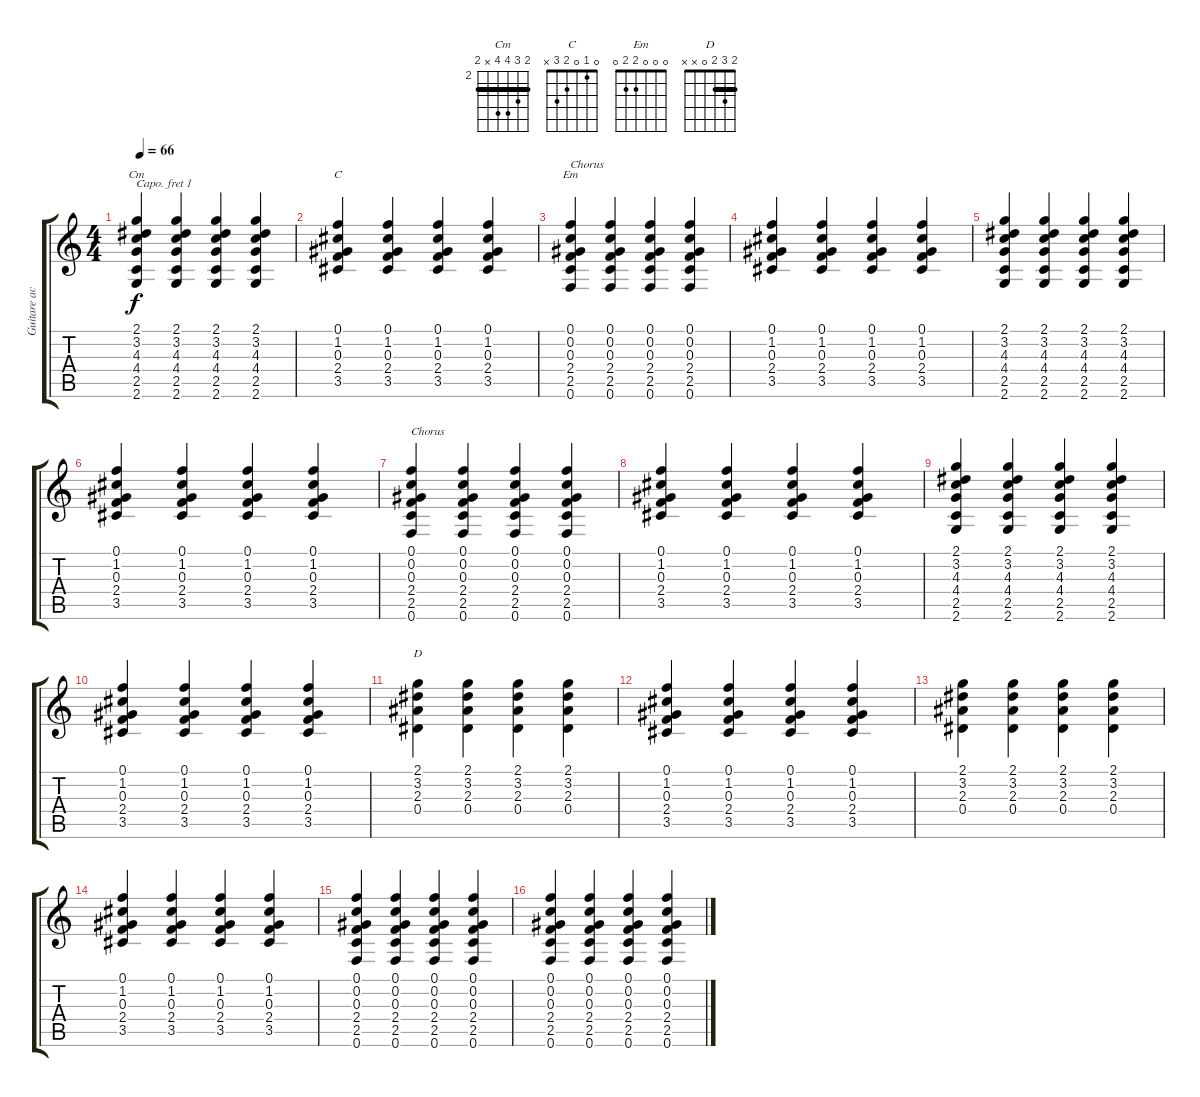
\track ("Guitare acoustique" "Guitare ac") {instrument acousticguitarsteel}
\staff {score tabs}
\capo 1
\tuning (E4 B3 G3 D3 A2 E2) {hide}
\chord ("Cm" 3 4 5 5 x 3) {firstfret 2 barre 3}
\chord ("C" 0 1 0 2 3 x)
\chord ("Em" 0 0 0 2 2 0)
\chord ("D" 2 3 2 0 x x) {barre 2}
\ts (4 4)
\tempo 66
\clef g2
\ks c
(2.1 3.2 4.3 4.4 2.5 2.6).4{ch "Cm" dy f} (2.1 3.2 4.3 4.4 2.5 2.6).4 (2.1 3.2 4.3 4.4 2.5 2.6).4 (2.1 3.2 4.3 4.4 2.5 2.6).4 |
(0.1 1.2 0.3 2.4 3.5).4{ch "C"} (0.1 1.2 0.3 2.4 3.5).4 (0.1 1.2 0.3 2.4 3.5).4 (0.1 1.2 0.3 2.4 3.5).4 |
(0.1 0.2 0.3 2.4 2.5 0.6).4{ch "Em" txt "Chorus"} (0.1 0.2 0.3 2.4 2.5 0.6).4 (0.1 0.2 0.3 2.4 2.5 0.6).4 (0.1 0.2 0.3 2.4 2.5 0.6).4 |
(0.1 1.2 0.3 2.4 3.5).4 (0.1 1.2 0.3 2.4 3.5).4 (0.1 1.2 0.3 2.4 3.5).4 (0.1 1.2 0.3 2.4 3.5).4 |
(2.1 3.2 4.3 4.4 2.5 2.6).4 (2.1 3.2 4.3 4.4 2.5 2.6).4 (2.1 3.2 4.3 4.4 2.5 2.6).4 (2.1 3.2 4.3 4.4 2.5 2.6).4 |
(0.1 1.2 0.3 2.4 3.5).4 (0.1 1.2 0.3 2.4 3.5).4 (0.1 1.2 0.3 2.4 3.5).4 (0.1 1.2 0.3 2.4 3.5).4 |
(0.1 0.2 0.3 2.4 2.5 0.6).4{txt "Chorus"} (0.1 0.2 0.3 2.4 2.5 0.6).4 (0.1 0.2 0.3 2.4 2.5 0.6).4 (0.1 0.2 0.3 2.4 2.5 0.6).4 |
(0.1 1.2 0.3 2.4 3.5).4 (0.1 1.2 0.3 2.4 3.5).4 (0.1 1.2 0.3 2.4 3.5).4 (0.1 1.2 0.3 2.4 3.5).4 |
(2.1 3.2 4.3 4.4 2.5 2.6).4 (2.1 3.2 4.3 4.4 2.5 2.6).4 (2.1 3.2 4.3 4.4 2.5 2.6).4 (2.1 3.2 4.3 4.4 2.5 2.6).4 |
(0.1 1.2 0.3 2.4 3.5).4 (0.1 1.2 0.3 2.4 3.5).4 (0.1 1.2 0.3 2.4 3.5).4 (0.1 1.2 0.3 2.4 3.5).4 |
(2.1 3.2 2.3 0.4).4{ch "D"} (2.1 3.2 2.3 0.4).4 (2.1 3.2 2.3 0.4).4 (2.1 3.2 2.3 0.4).4 |
(0.1 1.2 0.3 2.4 3.5).4 (0.1 1.2 0.3 2.4 3.5).4 (0.1 1.2 0.3 2.4 3.5).4 (0.1 1.2 0.3 2.4 3.5).4 |
(2.1 3.2 2.3 0.4).4 (2.1 3.2 2.3 0.4).4 (2.1 3.2 2.3 0.4).4 (2.1 3.2 2.3 0.4).4 |
(0.1 1.2 0.3 2.4 3.5).4 (0.1 1.2 0.3 2.4 3.5).4 (0.1 1.2 0.3 2.4 3.5).4 (0.1 1.2 0.3 2.4 3.5).4 |
(0.1 0.2 0.3 2.4 2.5 0.6).4 (0.1 0.2 0.3 2.4 2.5 0.6).4 (0.1 0.2 0.3 2.4 2.5 0.6).4 (0.1 0.2 0.3 2.4 2.5 0.6).4 |
(0.1 0.2 0.3 2.4 2.5 0.6).4 (0.1 0.2 0.3 2.4 2.5 0.6).4 (0.1 0.2 0.3 2.4 2.5 0.6).4 (0.1 0.2 0.3 2.4 2.5 0.6).4
